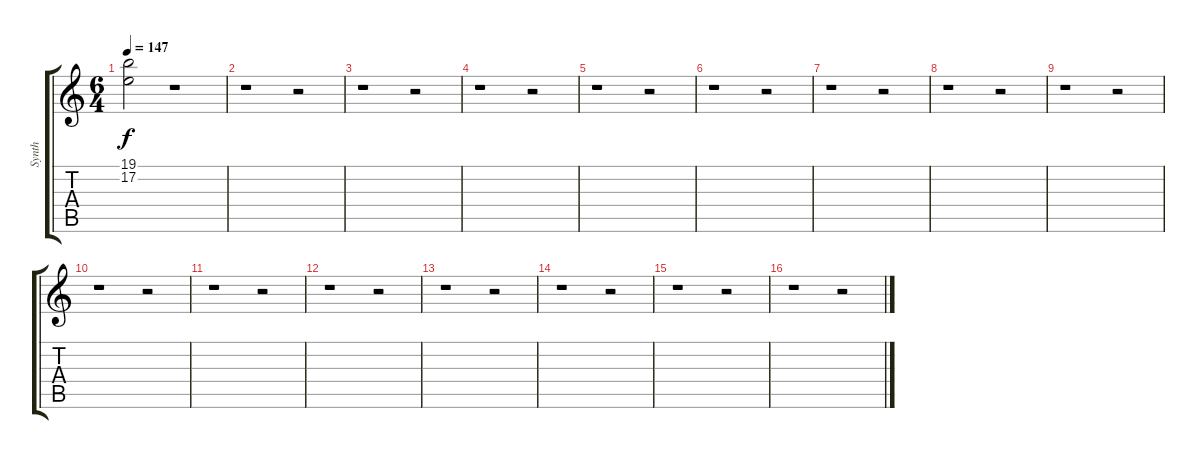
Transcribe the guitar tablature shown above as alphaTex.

\track ("Synth" "Synth") {instrument lead2sawtooth}
\staff {score tabs}
\tuning (E4 B3 G3 D3 A2 E2) {hide}
\ts (6 4)
\tempo 147
\clef g2
\ks c
(19.1{t} 17.2{t}).2{dy f} r.1 |
r.1 r.2 |
r.1 r.2 |
r.1 r.2 |
r.1 r.2 |
r.1 r.2 |
r.1 r.2 |
r.1 r.2 |
r.1 r.2 |
r.1 r.2 |
r.1 r.2 |
r.1 r.2 |
r.1 r.2 |
r.1 r.2 |
r.1 r.2 |
r.1 r.2
